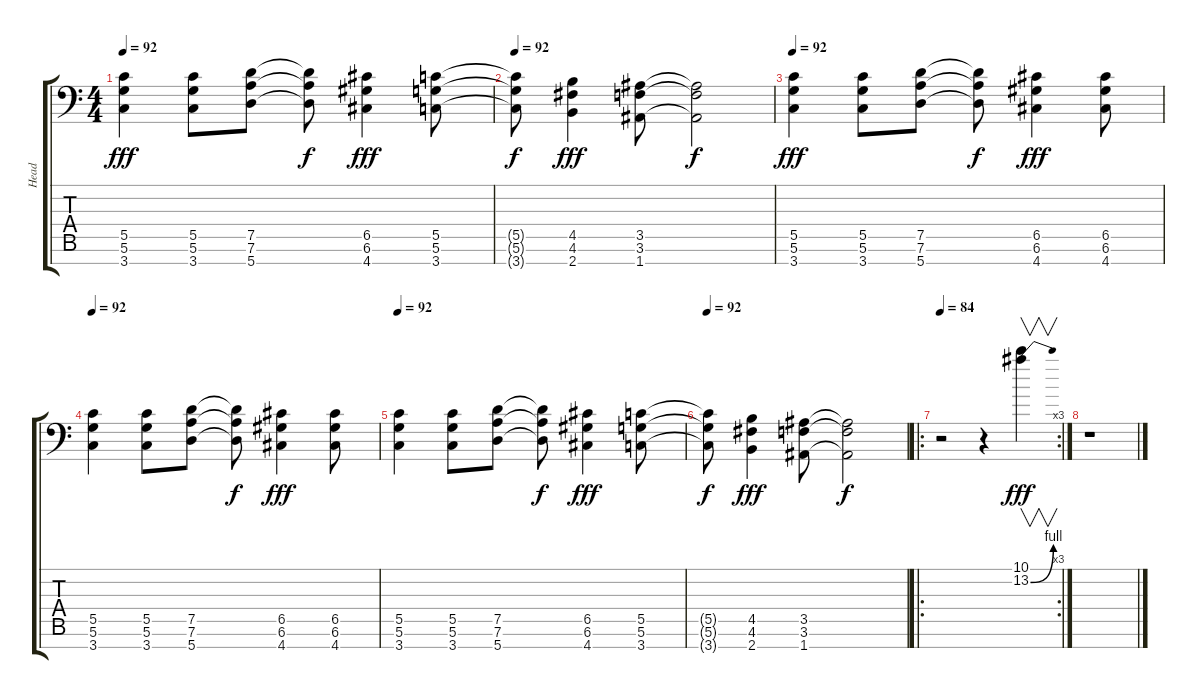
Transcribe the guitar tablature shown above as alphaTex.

\track ("Head" "Head") {instrument distortionguitar}
\staff {score tabs}
\tuning (D4 A3 F3 C3 G2 D2 A1) {hide}
\ts (4 4)
\tempo 92
\clef f4
\ks c
(5.5 5.6 3.7).4{dy fff} (5.5 5.6 3.7).8 (7.5 7.6 5.7).8 (7.5{t} 7.6{t} 5.7{t}).8{dy f} (6.5 6.6 4.7).4{dy fff} (5.5 5.6 3.7).8 |
\tempo 92
(5.5{t} 5.6{t} 3.7{t}).8{dy f} (4.5 4.6 2.7).4{dy fff} (3.5 3.6 1.7).8 (3.5{t} 3.6{t} 1.7{t}).2{dy f} |
\tempo 92
(5.5 5.6 3.7).4{dy fff} (5.5 5.6 3.7).8 (7.5 7.6 5.7).8 (7.5{t} 7.6{t} 5.7{t}).8{dy f} (6.5 6.6 4.7).4{dy fff} (6.5 6.6 4.7).8 |
\tempo 92
(5.5 5.6 3.7).4 (5.5 5.6 3.7).8 (7.5 7.6 5.7).8 (7.5{t} 7.6{t} 5.7{t}).8{dy f} (6.5 6.6 4.7).4{dy fff} (6.5 6.6 4.7).8 |
\tempo 92
(5.5 5.6 3.7).4 (5.5 5.6 3.7).8 (7.5 7.6 5.7).8 (7.5{t} 7.6{t} 5.7{t}).8{dy f} (6.5 6.6 4.7).4{dy fff} (5.5 5.6 3.7).8 |
\tempo 92
(5.5{t} 5.6{t} 3.7{t}).8{dy f} (4.5 4.6 2.7).4{dy fff} (3.5 3.6 1.7).8 (3.5{t} 3.6{t} 1.7{t}).2{dy f} |
\ro
\rc 3
\tempo 84
r.2 r.4 (10.1 13.2{be (bend 0 0 60 4)}).4{v dy fff} |
r.1
